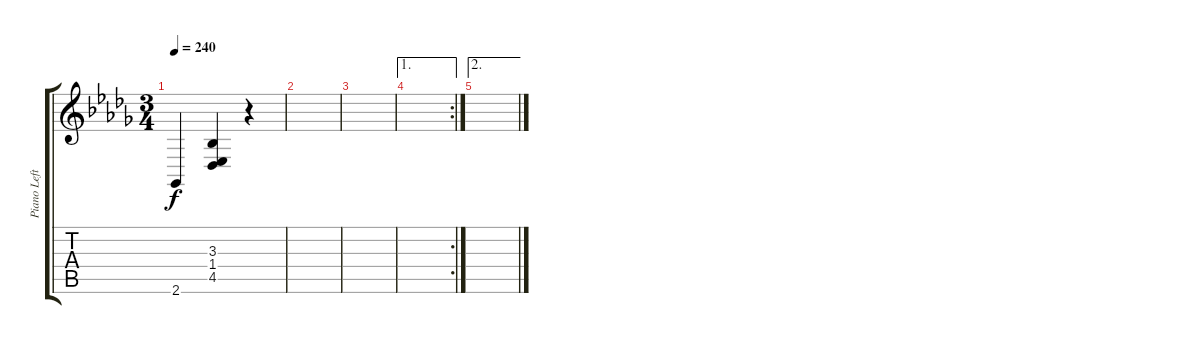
\track ("Piano Left Hand (F Key)" "Piano Left") {instrument acousticgrandpiano}
\staff {score tabs}
\tuning (E4 B3 G3 D3 A2 E2) {hide}
\ts (3 4)
\tempo 240
\clef g2
\ks db
2.6.4{dy f} (3.3 1.4 4.5).4 r.4 |
|
|
\ae 1
\rc 2
|
\ae 2
